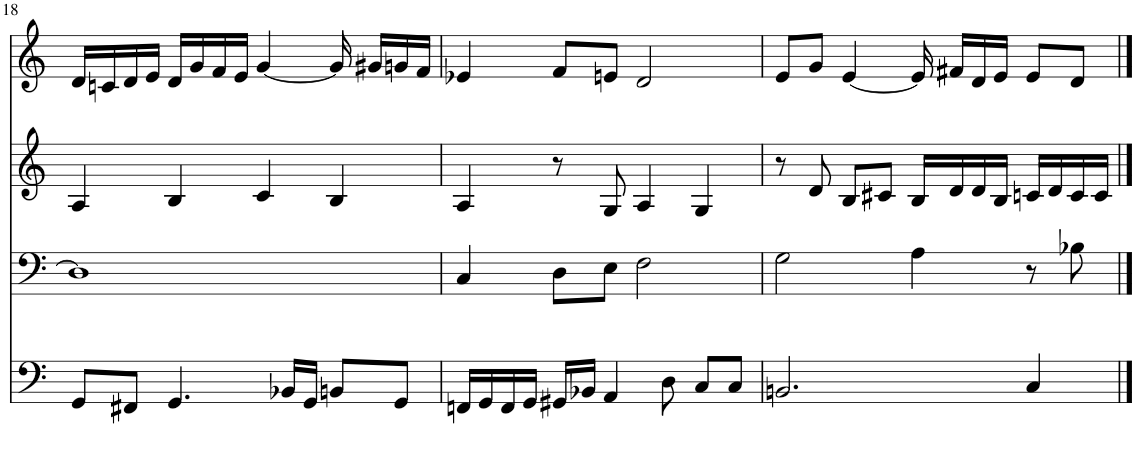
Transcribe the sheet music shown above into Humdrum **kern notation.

**kern	**kern	**kern	**kern
*part4	*part3	*part2	*part1
*staff4	*staff3	*staff2	*staff1
*I"Piano	*I"Piano	*I"Piano	*I"Piano
*I'Pno	*I'Pno	*I'Pno	*I'Pno
!!LO:PB:g=z
*clefF4	*clefF4	*clefG2	*clefG2
*k[]	*k[]	*k[]	*k[]
*M4/4	*M4/4	*M4/4	*M4/4
=18	=18	=18	=18
8GG/L	1D]	4A/	16d/LL
.	.	.	16cn/
8FF#X/J	.	.	16d/
.	.	.	16e/JJ
4.GG/	.	4B/	16d/LL
.	.	.	16g/
.	.	.	16f/
.	.	.	16e/JJ
.	.	4c/	[4g/
16BB-X/LL	.	.	.
16GG/JJ	.	.	.
8BBn/L	.	4B/	16g/]
.	.	.	16g#X/LL
8GG/J	.	.	16gn/
.	.	.	16f/JJ
=19	=19	=19	=19
16FFn/LL	4C/	4A/	4e-X/
16GG/	.	.	.
16FF/	.	.	.
16GG/JJ	.	.	.
16GG#X/LL	8D\L	8r	8f/L
16BB-X/JJ	.	.	.
4AA/	8E\J	8G/	8en/J
.	2F\	4A/	2d/
8D\	.	.	.
8C/L	.	4G/	.
8C/J	.	.	.
=20	=20	=20	=20
2.BBn/	2G\	8r	8e/L
.	.	8d/	8g/J
.	.	8B/L	[4e/
.	.	8c#X/J	.
.	4A\	16B/LL	16e/]
.	.	16d/	16f#X/LL
.	.	16d/	16d/
.	.	16B/JJ	16e/JJ
4C/	8r	16cn/LL	8e/L
.	.	16d/	.
.	8B-X\	16c/	8d/J
.	.	16c/JJ	.
==	==	==	==
*-	*-	*-	*-
